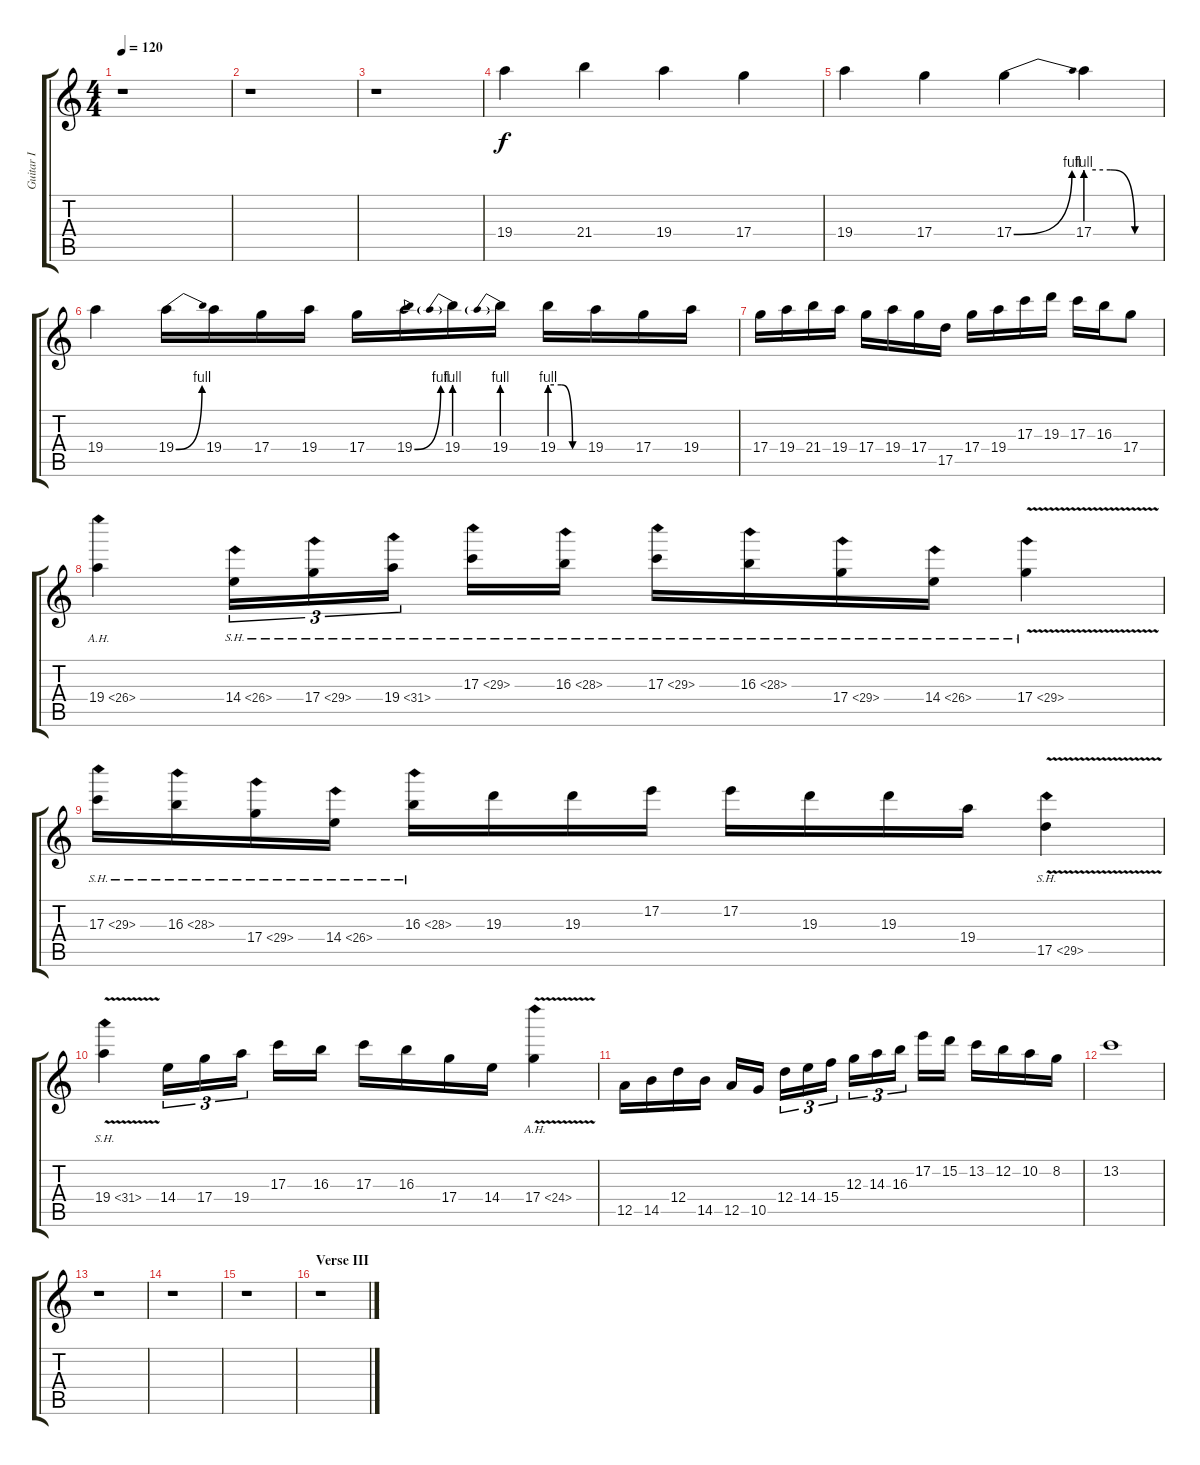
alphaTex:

\track ("Guitar I" "Guitar I") {instrument distortionguitar}
\staff {score tabs}
\tuning (E4 B3 G3 D3 A2 E2) {hide}
\ts (4 4)
\tempo 120
\clef g2
\ks c
r.1{dy f} |
r.1 |
r.1 |
19.4.4 21.4.4 19.4.4 17.4.4 |
19.4.4 17.4.4 17.4{be (bend 0 0 60 4)}.4 17.4{be (custom 0 4 20 4 40 0 60 0)}.4 |
19.4.4 19.4{be (bend 0 0 60 4)}.16 19.4.16 17.4.16 19.4.16 17.4.16 19.4{be (bend 0 0 60 4)}.16 19.4{be (prebend 0 4 60 4)}.16 19.4{be (prebend 0 4 60 4)}.16 19.4{be (custom 0 4 20 4 40 0 60 0)}.16 19.4.16 17.4.16 19.4.16 |
17.4.16 19.4.16 21.4.16 19.4.16 17.4.16 19.4.16 17.4.16 17.5.16 17.4.16 19.4.16 17.3.16 19.3.16 17.3.16 16.3.16 17.4.8 |
19.4{ah 7}.4 14.4{sh 12}.16{tu (3 2)} 17.4{sh 12}.16{tu (3 2)} 19.4{sh 12}.16{tu (3 2)} 17.3{sh 12}.16 16.3{sh 12}.16 17.3{sh 12}.16 16.3{sh 12}.16 17.4{sh 12}.16 14.4{sh 12}.16 17.4{sh 12 v}.4 |
17.3{sh 12}.16 16.3{sh 12}.16 17.4{sh 12}.16 14.4{sh 12}.16 16.3{sh 12}.16 19.3.16 19.3.16 17.2.16 17.2.16 19.3.16 19.3.16 19.4.16 17.5{sh 12 v}.4 |
19.4{sh 12 v}.4 14.4.16{tu (3 2)} 17.4.16{tu (3 2)} 19.4.16{tu (3 2)} 17.3.16 16.3.16 17.3.16 16.3.16 17.4.16 14.4.16 17.4{ah 7 v}.4 |
12.5.16 14.5.16 12.4.16 14.5.16 12.5.16 10.5.16 12.4.16{tu (3 2)} 14.4.16{tu (3 2)} 15.4.16{tu (3 2)} 12.3.16{tu (3 2)} 14.3.16{tu (3 2)} 16.3.16{tu (3 2)} 17.2.16 15.2.16 13.2.16 12.2.16 10.2.16 8.2.16 |
13.2.1 |
r.1 |
r.1 |
r.1 |
\section ("" "Verse III")
r.1
